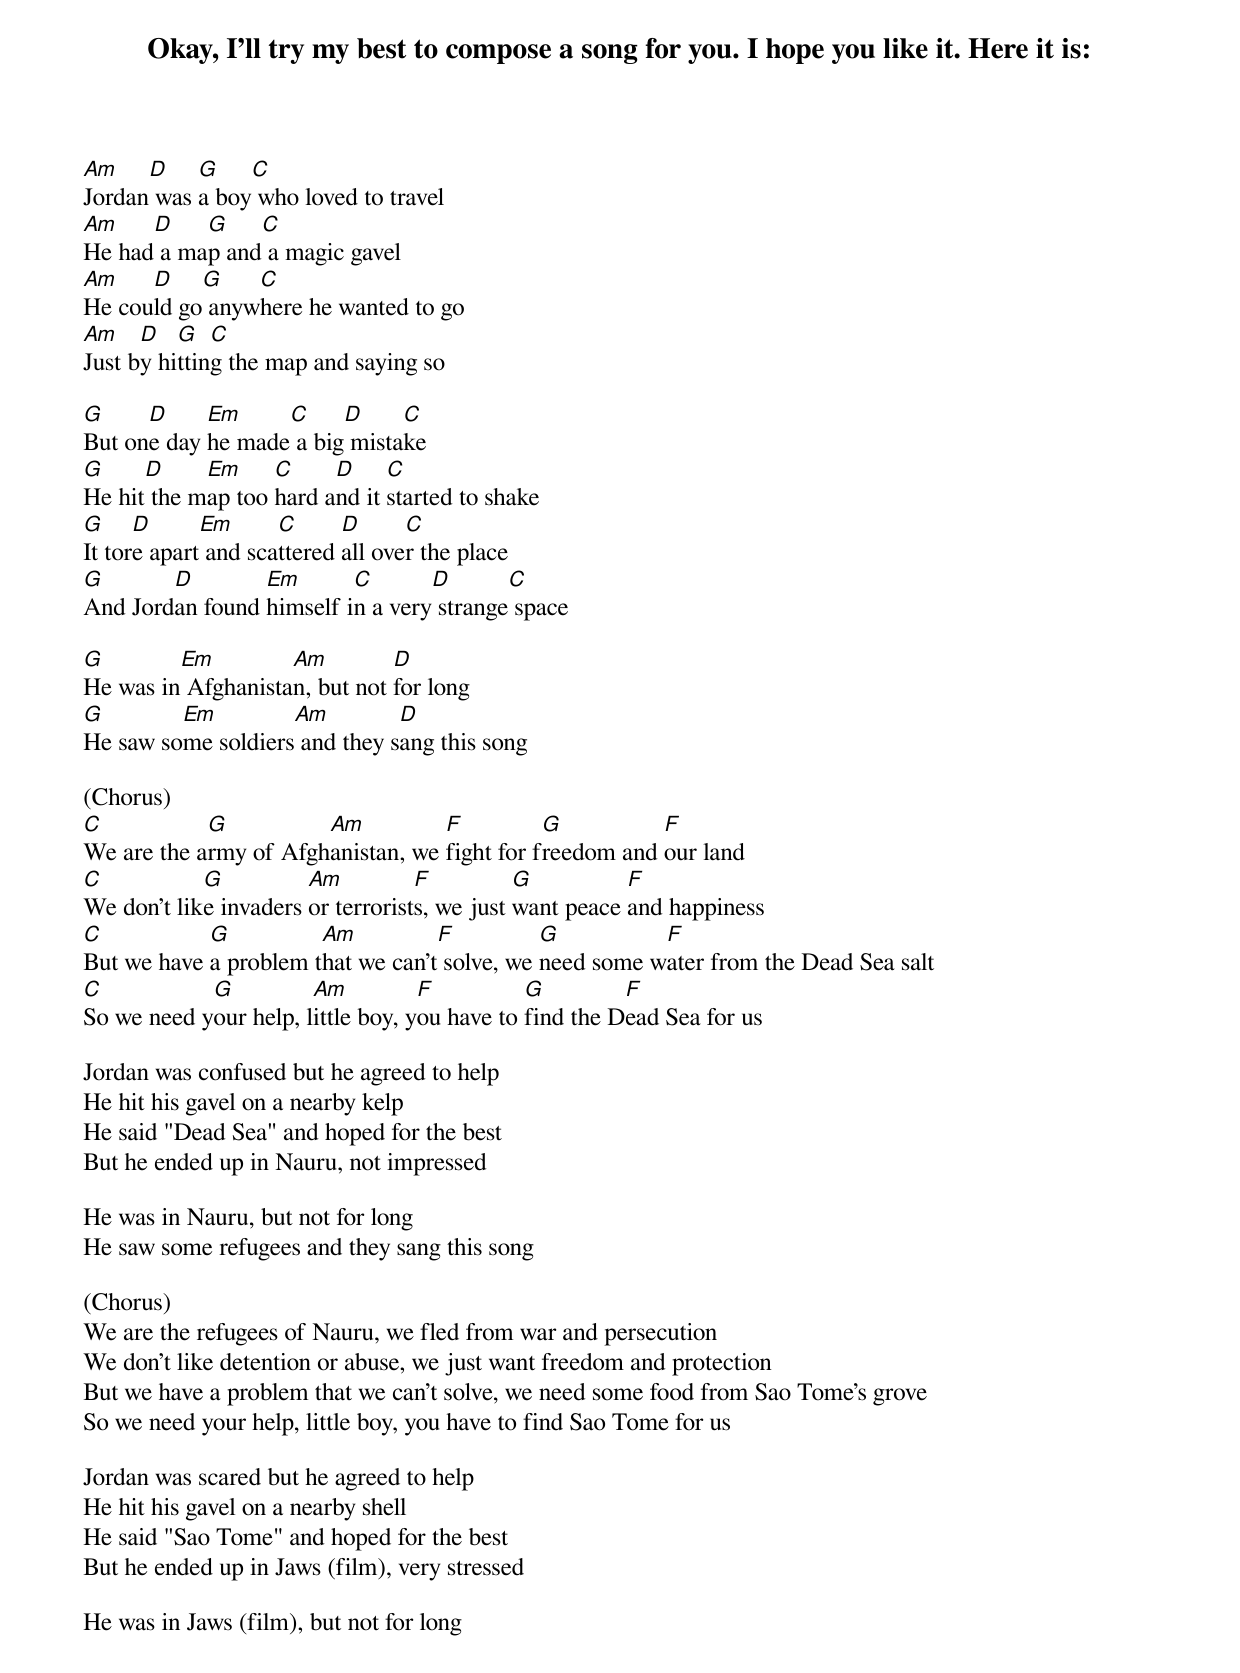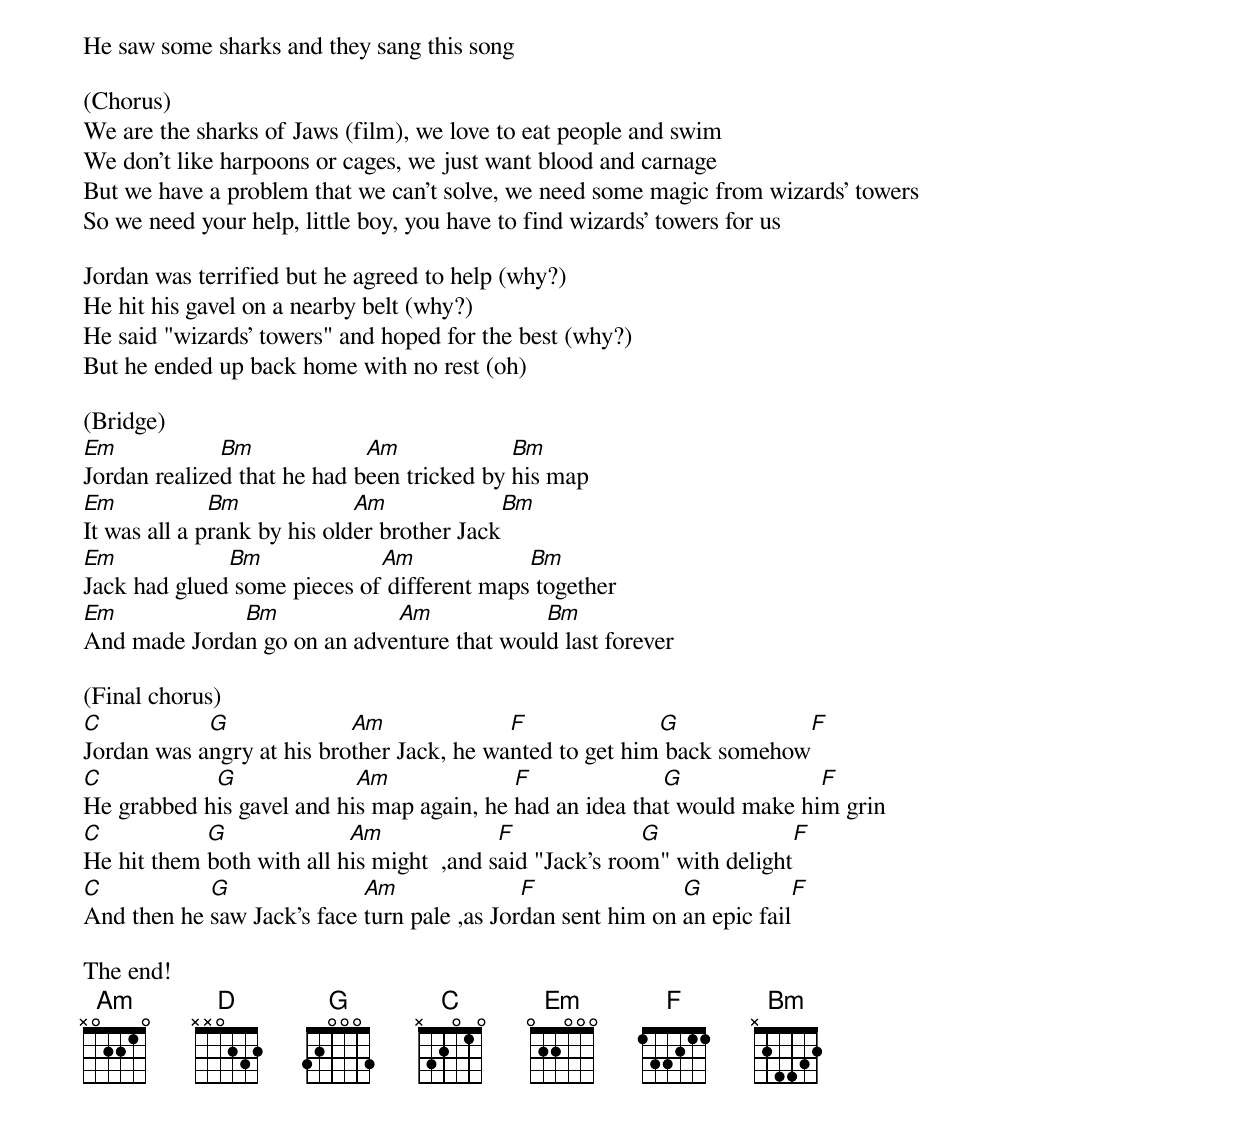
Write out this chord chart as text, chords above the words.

Okay, I'll try my best to compose a song for you. I hope you like it. Here it is:

Am    D    G    C
Jordan was a boy who loved to travel
Am    D    G    C
He had a map and a magic gavel
Am    D    G    C
He could go anywhere he wanted to go
Am    D   G   C
Just by hitting the map and saying so

G     D     Em     C     D     C
But one day he made a big mistake
G     D     Em     C     D     C
He hit the map too hard and it started to shake
G     D      Em      C      D      C
It tore apart and scattered all over the place
G       D        Em       C       D       C
And Jordan found himself in a very strange space

G        Em         Am         D
He was in Afghanistan, but not for long
G        Em         Am         D
He saw some soldiers and they sang this song

(Chorus)
C           G          Am          F          G          F
We are the army of Afghanistan, we fight for freedom and our land
C           G          Am          F          G          F
We don't like invaders or terrorists, we just want peace and happiness
C           G          Am          F          G          F
But we have a problem that we can't solve, we need some water from the Dead Sea salt
C           G          Am          F          G         F
So we need your help, little boy, you have to find the Dead Sea for us

Jordan was confused but he agreed to help
He hit his gavel on a nearby kelp
He said "Dead Sea" and hoped for the best
But he ended up in Nauru, not impressed

He was in Nauru, but not for long
He saw some refugees and they sang this song

(Chorus)
We are the refugees of Nauru, we fled from war and persecution
We don't like detention or abuse, we just want freedom and protection
But we have a problem that we can't solve, we need some food from Sao Tome's grove
So we need your help, little boy, you have to find Sao Tome for us

Jordan was scared but he agreed to help
He hit his gavel on a nearby shell
He said "Sao Tome" and hoped for the best
But he ended up in Jaws (film), very stressed

He was in Jaws (film), but not for long
He saw some sharks and they sang this song

(Chorus)
We are the sharks of Jaws (film), we love to eat people and swim
We don't like harpoons or cages, we just want blood and carnage
But we have a problem that we can't solve, we need some magic from wizards' towers
So we need your help, little boy, you have to find wizards' towers for us

Jordan was terrified but he agreed to help (why?)
He hit his gavel on a nearby belt (why?)
He said "wizards' towers" and hoped for the best (why?)
But he ended up back home with no rest (oh)

(Bridge)
Em            Bm             Am             Bm
Jordan realized that he had been tricked by his map
Em            Bm             Am             Bm
It was all a prank by his older brother Jack
Em            Bm             Am             Bm
Jack had glued some pieces of different maps together
Em            Bm             Am             Bm
And made Jordan go on an adventure that would last forever

(Final chorus)
C           G              Am              F              G              F
Jordan was angry at his brother Jack, he wanted to get him back somehow
C           G              Am              F              G              F
He grabbed his gavel and his map again, he had an idea that would make him grin
C           G              Am              F              G              F
He hit them both with all his might  ,and said "Jack's room" with delight
C           G               Am               F               G               F
And then he saw Jack's face turn pale ,as Jordan sent him on an epic fail

The end!
